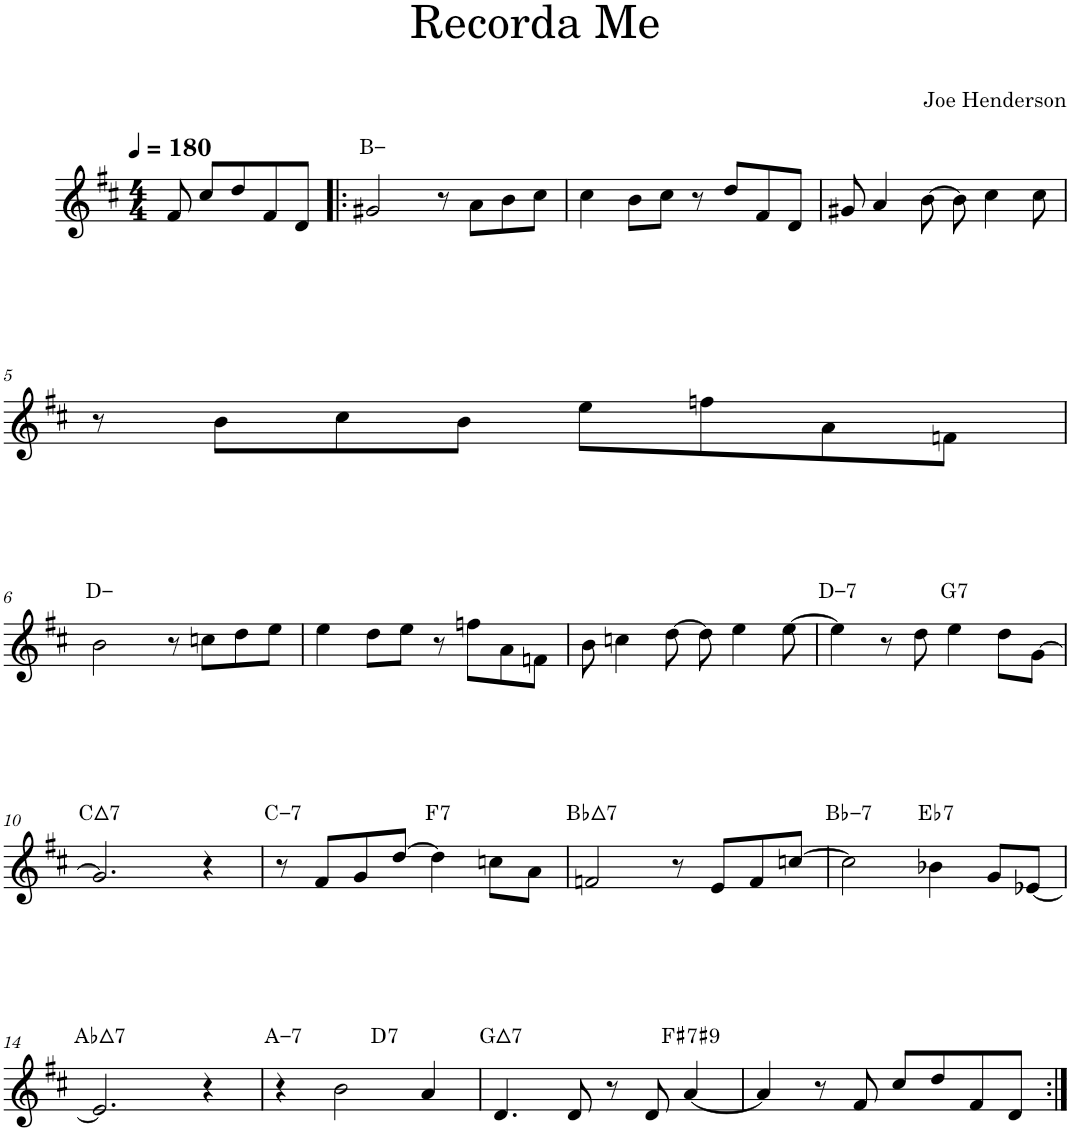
**kern	**harte
*part1	*part1
*staff1	*
*I"Tenor Saxophone	*
*I'T. Sax.	*
*clefG2	*
*Trd8c14	*
*k[f#c#]	*
*M4/4	*
*MM180	*
=1	=1
8f#/	.
8cc#/L	.
8dd/	.
8f#/	.
8d/J	.
=2!|:	=2!|:
2g#X/	B:min
8r	.
8a\L	.
8b\	.
8cc#\J	.
=3	=3
4cc#\	.
8b\L	.
8cc#\J	.
8r	.
8dd/L	.
8f#/	.
8d/J	.
=4	=4
8g#X/	.
4a/	.
[8b\	.
8b\]	.
4cc#\	.
8cc#\	.
!!LO:LB:g=z
=5	=5
8r	.
8b\L	.
8cc#\	.
8b\J	.
8ee\L	.
8ffn\	.
8a\	.
8fn\J	.
!!LO:LB:g=z
=6	=6
2b\	D:min
8r	.
8ccn\L	.
8dd\	.
8ee\J	.
=7	=7
4ee\	.
8dd\L	.
8ee\J	.
8r	.
8ffn\L	.
8a\	.
8fn\J	.
=8	=8
8b\	.
4ccn\	.
[8dd\	.
8dd\]	.
4ee\	.
[8ee\	.
=9	=9
!	!LO:H:kt=7
4ee\]	D:min7
8r	.
8dd\	.
!	!LO:H:kt=7
4ee\	G:7
8dd\L	.
[8g\J	.
!!LO:LB:g=z
=10	=10
!	!LO:H:kt=7
2.g/]	C:maj7
4r	.
=11	=11
!	!LO:H:kt=7
8r	C:min7
8f#/L	.
8g/	.
[8dd/J	.
!	!LO:H:kt=7
4dd\]	F:7
8ccn\L	.
8a\J	.
=12	=12
!	!LO:H:kt=7
2fn/	Bb:maj7
8r	.
8e/L	.
8f/	.
[8ccn/J	.
=13	=13
!	!LO:H:kt=7
2cc\]	Bb:min7
!	!LO:H:kt=7
4b-X\	Eb:7
8g/L	.
[8e-X/J	.
!!LO:LB:g=z
=14	=14
!	!LO:H:kt=7
2.e-/]	Ab:maj7
4r	.
=15	=15
!	!LO:H:kt=7
*^	*
4r	2ryy	A:min7
2b\	.	.
!	!	!LO:H:kt=7
.	2ryy	D:7
4a/	.	.
=16	=16	=16
!	!	!LO:H:kt=7
*v	*v	*
4.d/	G:maj7
8d/	.
8r	.
8d/	.
!	!LO:H:kt=7
[4a/	F#:7(#9)
=17	=17
4a/]	.
8r	.
8f#/	.
8cc#/L	.
8dd/	.
8f#/	.
8d/J	.
=:|!	=:|!
*-	*-
